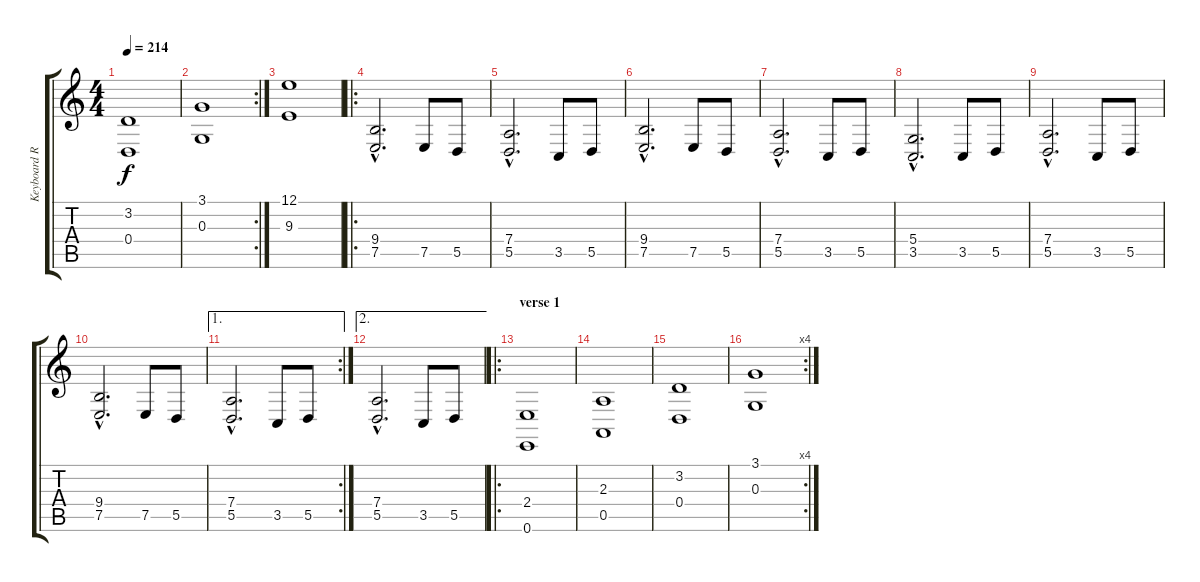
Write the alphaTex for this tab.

\track ("Keyboard Rhythms" "Keyboard R") {instrument stringensemble1}
\staff {score tabs}
\tuning (E4 B3 G3 D3 A2 E2) {hide}
\ts (4 4)
\tempo 214
\clef g2
\ks c
(3.2 0.4).1{dy f} |
\rc 2
(3.1 0.3).1 |
(12.1 9.3).1 |
\ro
(9.4{hac} 7.5{hac}).2{d} 7.5.8 5.5.8 |
(7.4{hac} 5.5{hac}).2{d} 3.5.8 5.5.8 |
(9.4{hac} 7.5{hac}).2{d} 7.5.8 5.5.8 |
(7.4{hac} 5.5{hac}).2{d} 3.5.8 5.5.8 |
(5.4{hac} 3.5{hac}).2{d} 3.5.8 5.5.8 |
(7.4{hac} 5.5{hac}).2{d} 3.5.8 5.5.8 |
(9.4{hac} 7.5{hac}).2{d} 7.5.8 5.5.8 |
\ae 1
\rc 2
(7.4{hac} 5.5{hac}).2{d} 3.5.8 5.5.8 |
\ae 2
(7.4{hac} 5.5{hac}).2{d} 3.5.8 5.5.8 |
\ro
\section ("" "verse 1")
(2.4 0.6).1 |
(2.3 0.5).1 |
(3.2 0.4).1 |
\rc 4
(3.1 0.3).1
